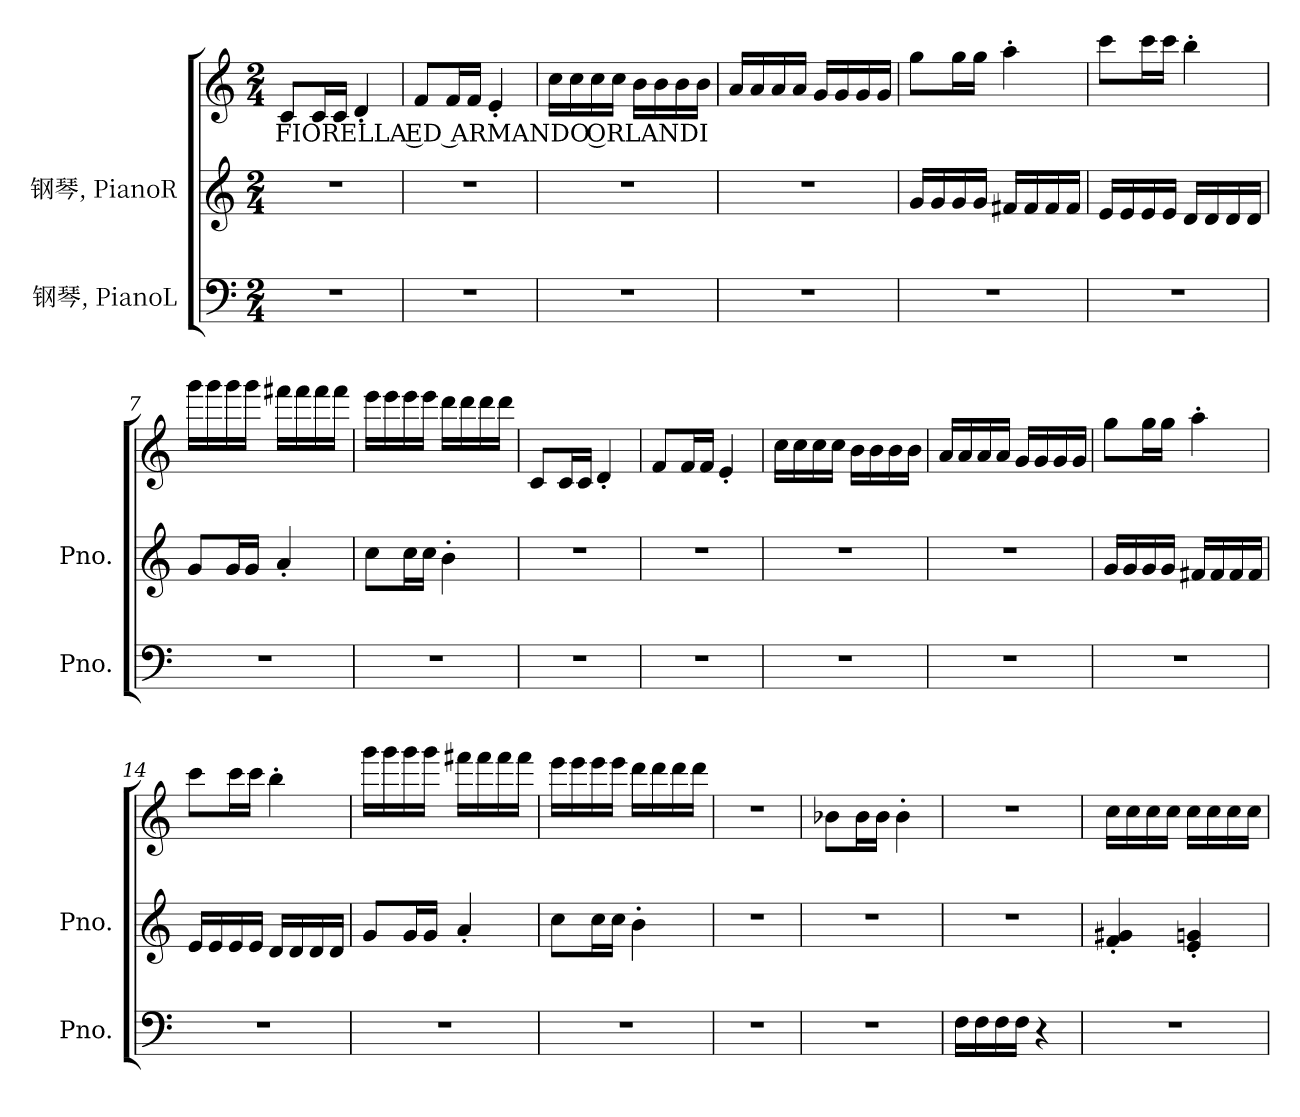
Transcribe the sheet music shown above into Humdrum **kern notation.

**kern	**kern	**kern	**text
*part2	*part1	*part1	*part1
*staff3	*staff2	*staff1	*staff1
*I"钢琴, PianoL	*I"钢琴, PianoR	*	*
*I'Pno.	*I'Pno.	*	*
*clefF4	*clefG2	*clefG2	*
*k[]	*k[]	*k[]	*
*M2/4	*M2/4	*M2/4	*
*MM102	*MM102	*MM102	*
=1	=1	=1	=1
2r	2r	8c/L	FIORELLA ED ARMANDO ORLANDI
.	.	16c/L	.
.	.	16c/JJ	.
.	.	4d'/	.
=2	=2	=2	=2
2r	2r	8f/L	.
.	.	16f/L	.
.	.	16f/JJ	.
.	.	4e'/	.
!!LO:LB:g=z
=3	=3	=3	=3
2r	2r	16cc\LL	.
.	.	16cc\	.
.	.	16cc\	.
.	.	16cc\JJ	.
.	.	16b\LL	.
.	.	16b\	.
.	.	16b\	.
.	.	16b\JJ	.
=4	=4	=4	=4
2r	2r	16a/LL	.
.	.	16a/	.
.	.	16a/	.
.	.	16a/JJ	.
.	.	16g/LL	.
.	.	16g/	.
.	.	16g/	.
.	.	16g/JJ	.
=5	=5	=5	=5
2r	16g/LL	8gg\L	.
.	16g/	.	.
.	16g/	16gg\L	.
.	16g/JJ	16gg\JJ	.
.	16f#X/LL	4aa'\	.
.	16f#/	.	.
.	16f#/	.	.
.	16f#/JJ	.	.
=6	=6	=6	=6
2r	16e/LL	8ccc\L	.
.	16e/	.	.
.	16e/	16ccc\L	.
.	16e/JJ	16ccc\JJ	.
.	16d/LL	4bb'\	.
.	16d/	.	.
.	16d/	.	.
.	16d/JJ	.	.
!!LO:LB:g=z
=7	=7	=7	=7
2r	8g/L	16ggg\LL	.
.	.	16ggg\	.
.	16g/L	16ggg\	.
.	16g/JJ	16ggg\JJ	.
.	4a'/	16fff#X\LL	.
.	.	16fff#\	.
.	.	16fff#\	.
.	.	16fff#\JJ	.
=8	=8	=8	=8
2r	8cc\L	16eee\LL	.
.	.	16eee\	.
.	16cc\L	16eee\	.
.	16cc\JJ	16eee\JJ	.
.	4b'\	16ddd\LL	.
.	.	16ddd\	.
.	.	16ddd\	.
.	.	16ddd\JJ	.
=9	=9	=9	=9
2r	2r	8c/L	.
.	.	16c/L	.
.	.	16c/JJ	.
.	.	4d'/	.
=10	=10	=10	=10
2r	2r	8f/L	.
.	.	16f/L	.
.	.	16f/JJ	.
.	.	4e'/	.
=11	=11	=11	=11
2r	2r	16cc\LL	.
.	.	16cc\	.
.	.	16cc\	.
.	.	16cc\JJ	.
.	.	16b\LL	.
.	.	16b\	.
.	.	16b\	.
.	.	16b\JJ	.
!!LO:LB:g=z
=12	=12	=12	=12
2r	2r	16a/LL	.
.	.	16a/	.
.	.	16a/	.
.	.	16a/JJ	.
.	.	16g/LL	.
.	.	16g/	.
.	.	16g/	.
.	.	16g/JJ	.
=13	=13	=13	=13
2r	16g/LL	8gg\L	.
.	16g/	.	.
.	16g/	16gg\L	.
.	16g/JJ	16gg\JJ	.
.	16f#X/LL	4aa'\	.
.	16f#/	.	.
.	16f#/	.	.
.	16f#/JJ	.	.
=14	=14	=14	=14
2r	16e/LL	8ccc\L	.
.	16e/	.	.
.	16e/	16ccc\L	.
.	16e/JJ	16ccc\JJ	.
.	16d/LL	4bb'\	.
.	16d/	.	.
.	16d/	.	.
.	16d/JJ	.	.
=15	=15	=15	=15
2r	8g/L	16ggg\LL	.
.	.	16ggg\	.
.	16g/L	16ggg\	.
.	16g/JJ	16ggg\JJ	.
.	4a'/	16fff#X\LL	.
.	.	16fff#\	.
.	.	16fff#\	.
.	.	16fff#\JJ	.
!!LO:PB:g=z
=16	=16	=16	=16
2r	8cc\L	16eee\LL	.
.	.	16eee\	.
.	16cc\L	16eee\	.
.	16cc\JJ	16eee\JJ	.
.	4b'\	16ddd\LL	.
.	.	16ddd\	.
.	.	16ddd\	.
.	.	16ddd\JJ	.
=17	=17	=17	=17
2r	2r	2r	.
=18	=18	=18	=18
2r	2r	8b-X\L	.
.	.	16b-\L	.
.	.	16b-\JJ	.
.	.	4b-'\	.
=19	=19	=19	=19
16F\LL	2r	2r	.
16F\	.	.	.
16F\	.	.	.
16F\JJ	.	.	.
4r	.	.	.
=20	=20	=20	=20
2r	4f/' 4g#X/'	16cc\LL	.
.	.	16cc\	.
.	.	16cc\	.
.	.	16cc\JJ	.
.	4e/' 4gn/'	16cc\LL	.
.	.	16cc\	.
.	.	16cc\	.
.	.	16cc\JJ	.
=	=	=	=
*-	*-	*-	*-
